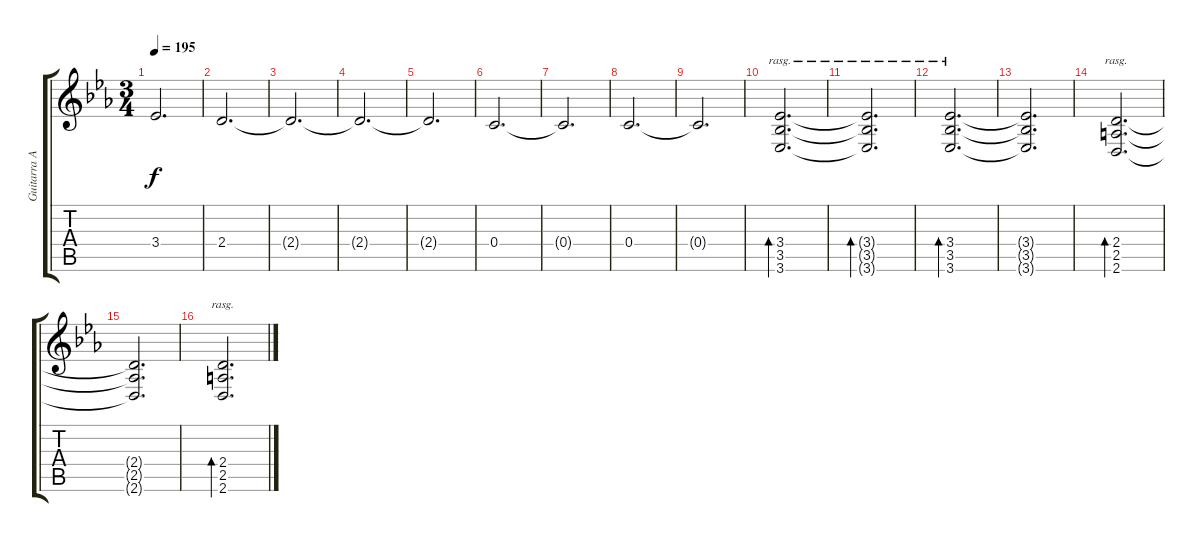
\track ("Guitarra Acústica" "Guitarra A") {instrument acousticguitarsteel}
\staff {score tabs}
\tuning (D4 A3 F3 C3 G2 C2) {hide}
\ts (3 4)
\tempo 195
\clef g2
\ks eb
3.4{t}.2{d dy f} |
2.4.2{d} |
2.4{t}.2{d} |
2.4{t}.2{d} |
2.4{t}.2{d} |
0.4.2{d} |
0.4{t}.2{d} |
0.4.2{d} |
0.4{t}.2{d} |
(3.4 3.5 3.6).2{d bd 240 rasg ii} |
(3.4{t} 3.5{t} 3.6{t}).2{d bd 240 rasg ii} |
(3.4 3.5 3.6).2{d bd 240 rasg ii} |
(3.4{t} 3.5{t} 3.6{t}).2{d} |
(2.4 2.5 2.6).2{d bd 240 rasg ii} |
(2.4{t} 2.5{t} 2.6{t}).2{d} |
(2.4 2.5 2.6).2{d bd 240 rasg ii}
